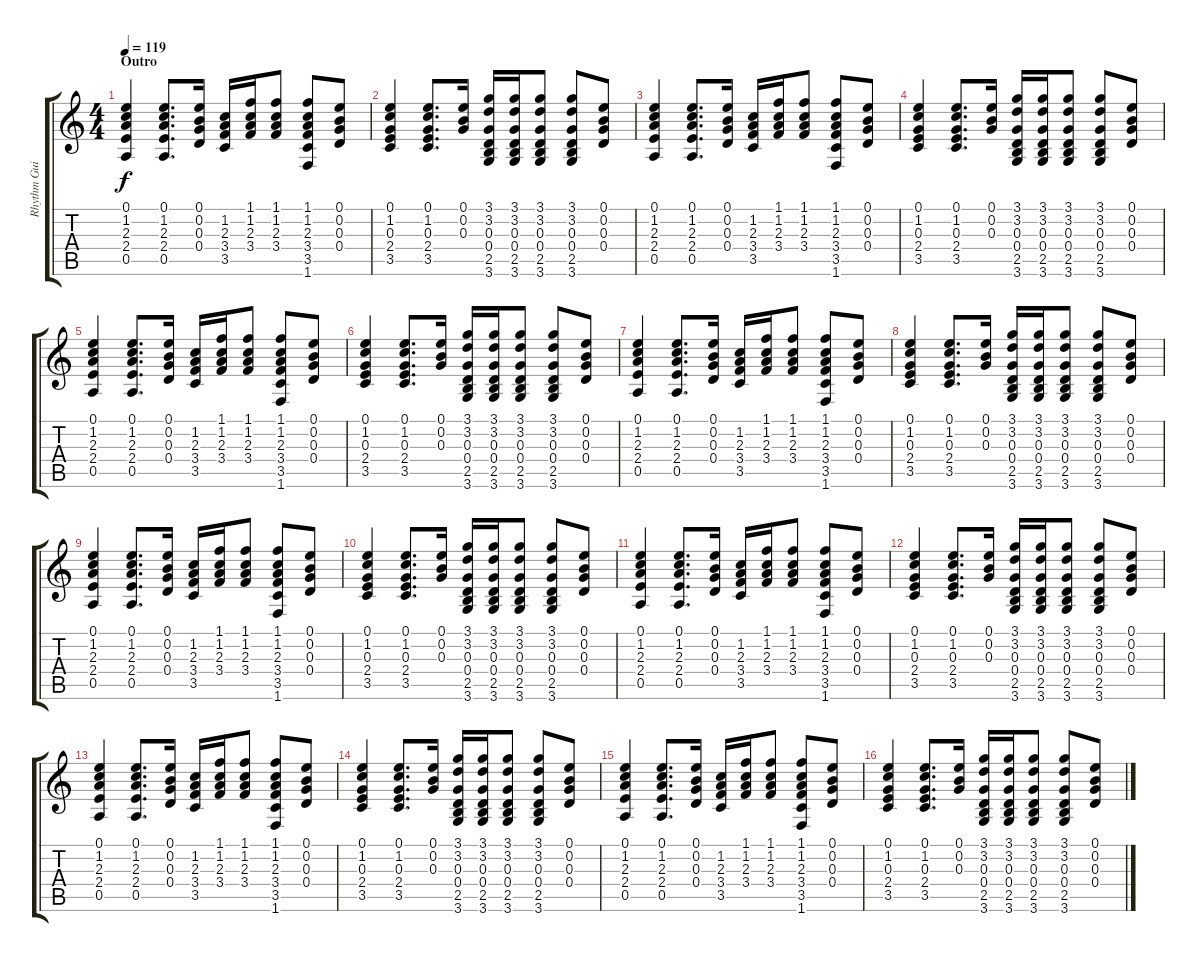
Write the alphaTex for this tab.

\track ("Rhythm Guitar" "Rhythm Gui") {instrument acousticguitarsteel}
\staff {score tabs}
\tuning (E4 B3 G3 D3 A2 E2) {hide}
\ts (4 4)
\section ("" "Outro")
\tempo 119
\clef g2
\ks c
(0.1 1.2 2.3 2.4 0.5).4{dy f} (0.1 1.2 2.3 2.4 0.5).8{d} (0.1 0.2 0.3 0.4).16 (1.2 2.3 3.4 3.5).16 (1.1 1.2 2.3 3.4).16 (1.1 1.2 2.3 3.4).8 (1.1 1.2 2.3 3.4 3.5 1.6).8 (0.1 0.2 0.3 0.4).8 |
(0.1 1.2 0.3 2.4 3.5).4 (0.1 1.2 0.3 2.4 3.5).8{d} (0.1 0.2 0.3).16 (3.1 3.2 0.3 0.4 2.5 3.6).16 (3.1 3.2 0.3 0.4 2.5 3.6).16 (3.1 3.2 0.3 0.4 2.5 3.6).8 (3.1 3.2 0.3 0.4 2.5 3.6).8 (0.1 0.2 0.3 0.4).8 |
(0.1 1.2 2.3 2.4 0.5).4 (0.1 1.2 2.3 2.4 0.5).8{d} (0.1 0.2 0.3 0.4).16 (1.2 2.3 3.4 3.5).16 (1.1 1.2 2.3 3.4).16 (1.1 1.2 2.3 3.4).8 (1.1 1.2 2.3 3.4 3.5 1.6).8 (0.1 0.2 0.3 0.4).8 |
(0.1 1.2 0.3 2.4 3.5).4 (0.1 1.2 0.3 2.4 3.5).8{d} (0.1 0.2 0.3).16 (3.1 3.2 0.3 0.4 2.5 3.6).16 (3.1 3.2 0.3 0.4 2.5 3.6).16 (3.1 3.2 0.3 0.4 2.5 3.6).8 (3.1 3.2 0.3 0.4 2.5 3.6).8 (0.1 0.2 0.3 0.4).8 |
(0.1 1.2 2.3 2.4 0.5).4 (0.1 1.2 2.3 2.4 0.5).8{d} (0.1 0.2 0.3 0.4).16 (1.2 2.3 3.4 3.5).16 (1.1 1.2 2.3 3.4).16 (1.1 1.2 2.3 3.4).8 (1.1 1.2 2.3 3.4 3.5 1.6).8 (0.1 0.2 0.3 0.4).8 |
(0.1 1.2 0.3 2.4 3.5).4 (0.1 1.2 0.3 2.4 3.5).8{d} (0.1 0.2 0.3).16 (3.1 3.2 0.3 0.4 2.5 3.6).16 (3.1 3.2 0.3 0.4 2.5 3.6).16 (3.1 3.2 0.3 0.4 2.5 3.6).8 (3.1 3.2 0.3 0.4 2.5 3.6).8 (0.1 0.2 0.3 0.4).8 |
(0.1 1.2 2.3 2.4 0.5).4 (0.1 1.2 2.3 2.4 0.5).8{d} (0.1 0.2 0.3 0.4).16 (1.2 2.3 3.4 3.5).16 (1.1 1.2 2.3 3.4).16 (1.1 1.2 2.3 3.4).8 (1.1 1.2 2.3 3.4 3.5 1.6).8 (0.1 0.2 0.3 0.4).8 |
(0.1 1.2 0.3 2.4 3.5).4 (0.1 1.2 0.3 2.4 3.5).8{d} (0.1 0.2 0.3).16 (3.1 3.2 0.3 0.4 2.5 3.6).16 (3.1 3.2 0.3 0.4 2.5 3.6).16 (3.1 3.2 0.3 0.4 2.5 3.6).8 (3.1 3.2 0.3 0.4 2.5 3.6).8 (0.1 0.2 0.3 0.4).8 |
(0.1 1.2 2.3 2.4 0.5).4 (0.1 1.2 2.3 2.4 0.5).8{d} (0.1 0.2 0.3 0.4).16 (1.2 2.3 3.4 3.5).16 (1.1 1.2 2.3 3.4).16 (1.1 1.2 2.3 3.4).8 (1.1 1.2 2.3 3.4 3.5 1.6).8 (0.1 0.2 0.3 0.4).8 |
(0.1 1.2 0.3 2.4 3.5).4 (0.1 1.2 0.3 2.4 3.5).8{d} (0.1 0.2 0.3).16 (3.1 3.2 0.3 0.4 2.5 3.6).16 (3.1 3.2 0.3 0.4 2.5 3.6).16 (3.1 3.2 0.3 0.4 2.5 3.6).8 (3.1 3.2 0.3 0.4 2.5 3.6).8 (0.1 0.2 0.3 0.4).8 |
(0.1 1.2 2.3 2.4 0.5).4 (0.1 1.2 2.3 2.4 0.5).8{d} (0.1 0.2 0.3 0.4).16 (1.2 2.3 3.4 3.5).16 (1.1 1.2 2.3 3.4).16 (1.1 1.2 2.3 3.4).8 (1.1 1.2 2.3 3.4 3.5 1.6).8 (0.1 0.2 0.3 0.4).8 |
(0.1 1.2 0.3 2.4 3.5).4 (0.1 1.2 0.3 2.4 3.5).8{d} (0.1 0.2 0.3).16 (3.1 3.2 0.3 0.4 2.5 3.6).16 (3.1 3.2 0.3 0.4 2.5 3.6).16 (3.1 3.2 0.3 0.4 2.5 3.6).8 (3.1 3.2 0.3 0.4 2.5 3.6).8 (0.1 0.2 0.3 0.4).8 |
(0.1 1.2 2.3 2.4 0.5).4 (0.1 1.2 2.3 2.4 0.5).8{d} (0.1 0.2 0.3 0.4).16 (1.2 2.3 3.4 3.5).16 (1.1 1.2 2.3 3.4).16 (1.1 1.2 2.3 3.4).8 (1.1 1.2 2.3 3.4 3.5 1.6).8 (0.1 0.2 0.3 0.4).8 |
(0.1 1.2 0.3 2.4 3.5).4 (0.1 1.2 0.3 2.4 3.5).8{d} (0.1 0.2 0.3).16 (3.1 3.2 0.3 0.4 2.5 3.6).16 (3.1 3.2 0.3 0.4 2.5 3.6).16 (3.1 3.2 0.3 0.4 2.5 3.6).8 (3.1 3.2 0.3 0.4 2.5 3.6).8 (0.1 0.2 0.3 0.4).8 |
(0.1 1.2 2.3 2.4 0.5).4 (0.1 1.2 2.3 2.4 0.5).8{d} (0.1 0.2 0.3 0.4).16 (1.2 2.3 3.4 3.5).16 (1.1 1.2 2.3 3.4).16 (1.1 1.2 2.3 3.4).8 (1.1 1.2 2.3 3.4 3.5 1.6).8 (0.1 0.2 0.3 0.4).8 |
(0.1 1.2 0.3 2.4 3.5).4 (0.1 1.2 0.3 2.4 3.5).8{d} (0.1 0.2 0.3).16 (3.1 3.2 0.3 0.4 2.5 3.6).16 (3.1 3.2 0.3 0.4 2.5 3.6).16 (3.1 3.2 0.3 0.4 2.5 3.6).8 (3.1 3.2 0.3 0.4 2.5 3.6).8 (0.1 0.2 0.3 0.4).8
